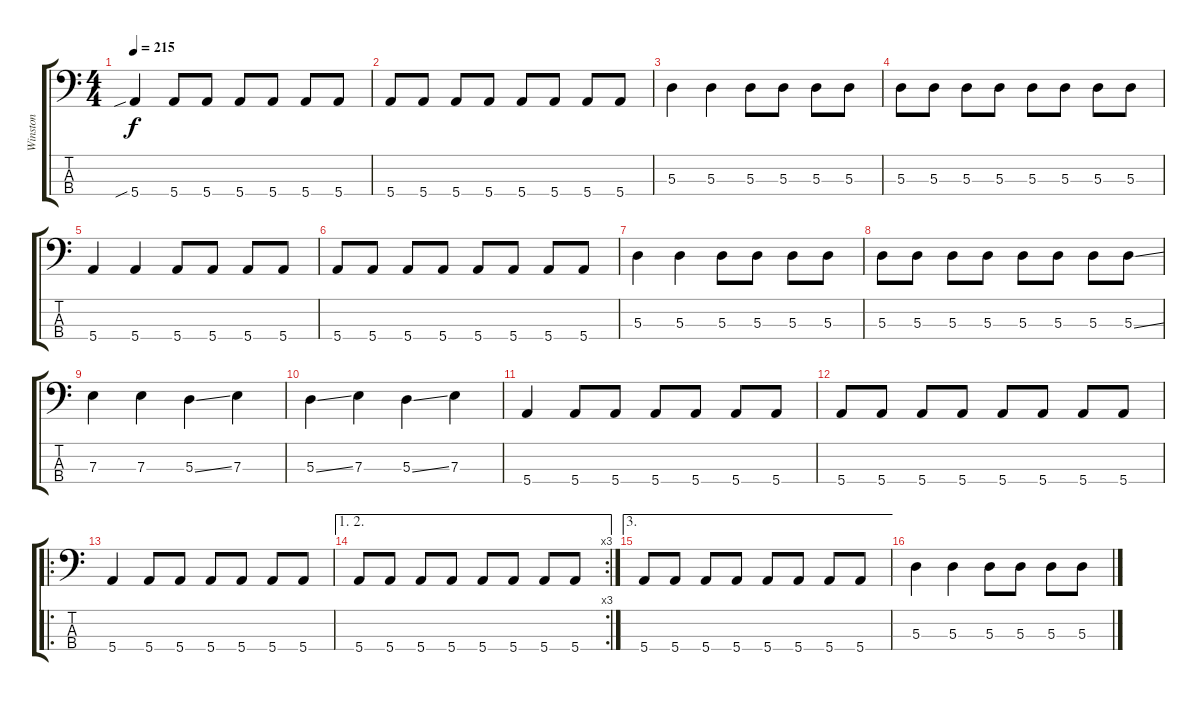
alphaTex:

\track ("Winston" "Winston") {instrument electricbasspick}
\staff {score tabs}
\tuning (G2 D2 A1 E1) {hide}
\ts (4 4)
\tempo 215
\clef f4
\ks c
5.4{sib}.4{dy f} 5.4.8 5.4.8 5.4.8 5.4.8 5.4.8 5.4.8 |
5.4.8 5.4.8 5.4.8 5.4.8 5.4.8 5.4.8 5.4.8 5.4.8 |
5.3.4 5.3.4 5.3.8 5.3.8 5.3.8 5.3.8 |
5.3.8 5.3.8 5.3.8 5.3.8 5.3.8 5.3.8 5.3.8 5.3.8 |
5.4.4 5.4.4 5.4.8 5.4.8 5.4.8 5.4.8 |
5.4.8 5.4.8 5.4.8 5.4.8 5.4.8 5.4.8 5.4.8 5.4.8 |
5.3.4 5.3.4 5.3.8 5.3.8 5.3.8 5.3.8 |
5.3.8 5.3.8 5.3.8 5.3.8 5.3.8 5.3.8 5.3.8 5.3{ss}.8 |
7.3.4 7.3.4 5.3{ss}.4 7.3.4 |
5.3{ss}.4 7.3.4 5.3{ss}.4 7.3.4 |
5.4.4 5.4.8 5.4.8 5.4.8 5.4.8 5.4.8 5.4.8 |
5.4.8 5.4.8 5.4.8 5.4.8 5.4.8 5.4.8 5.4.8 5.4.8 |
\ro
5.4.4 5.4.8 5.4.8 5.4.8 5.4.8 5.4.8 5.4.8 |
\ae (1 2)
\rc 3
5.4.8 5.4.8 5.4.8 5.4.8 5.4.8 5.4.8 5.4.8 5.4.8 |
\ae 3
5.4.8 5.4.8 5.4.8 5.4.8 5.4.8 5.4.8 5.4.8 5.4.8 |
5.3.4 5.3.4 5.3.8 5.3.8 5.3.8 5.3.8
